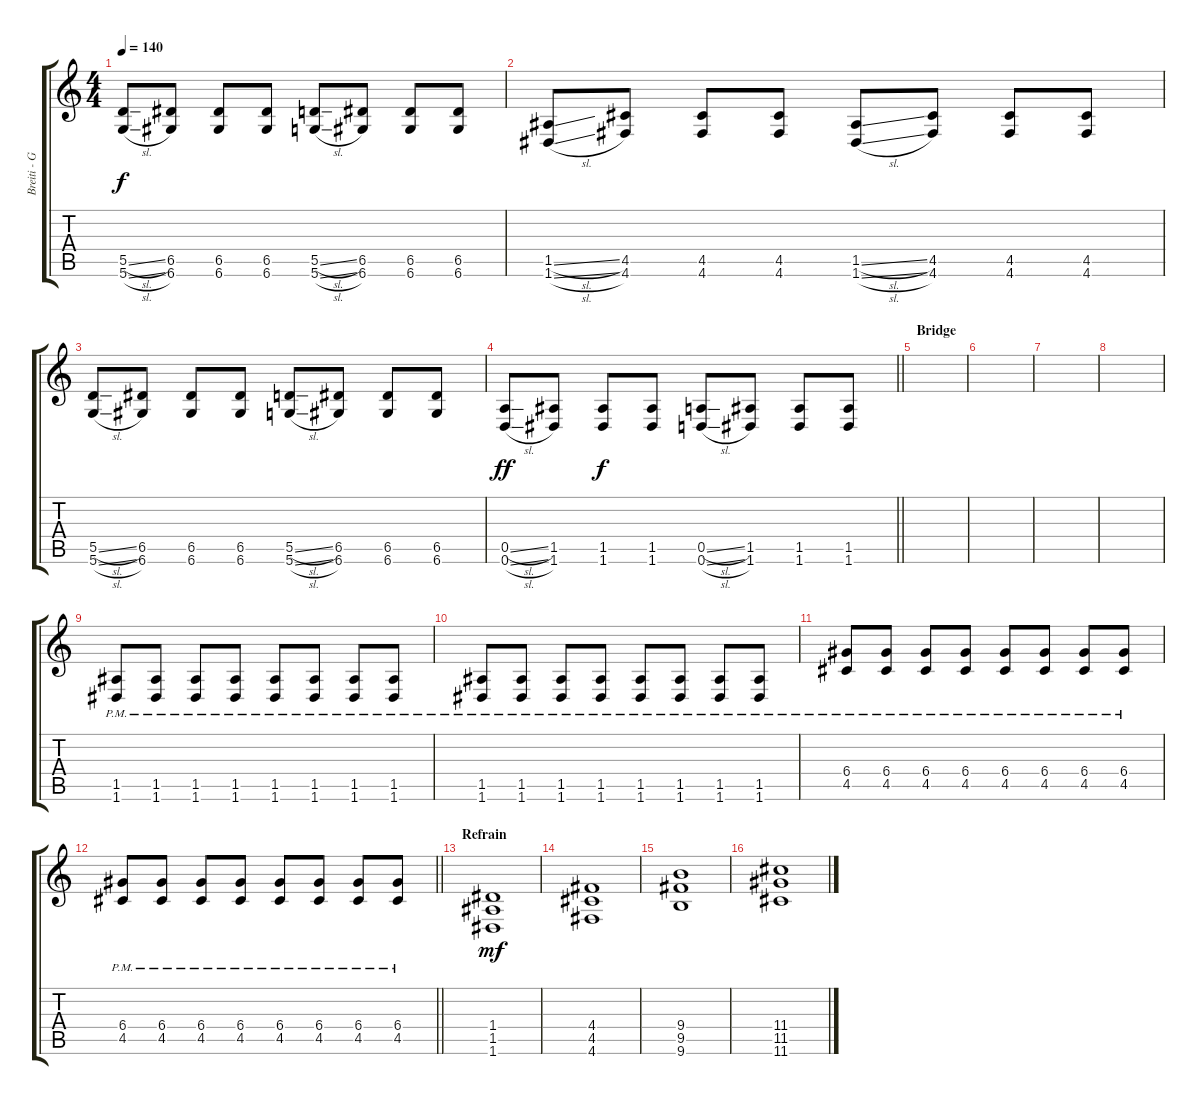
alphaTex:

\track ("Breiti - Guitar" "Breiti - G") {instrument overdrivenguitar}
\staff {score tabs}
\tuning (E4 B3 G3 D3 A2 D2) {hide}
\ts (4 4)
\tempo 140
\clef g2
\ks c
(5.5{sl} 5.6{sl}).8{dy f} (6.5 6.6).8 (6.5 6.6).8 (6.5 6.6).8 (5.5{sl} 5.6{sl}).8 (6.5 6.6).8 (6.5 6.6).8 (6.5 6.6).8 |
(1.5{sl} 1.6{sl}).8 (4.5 4.6).8 (4.5 4.6).8 (4.5 4.6).8 (1.5{sl} 1.6{sl}).8 (4.5 4.6).8 (4.5 4.6).8 (4.5 4.6).8 |
(5.5{sl} 5.6{sl}).8 (6.5 6.6).8 (6.5 6.6).8 (6.5 6.6).8 (5.5{sl} 5.6{sl}).8 (6.5 6.6).8 (6.5 6.6).8 (6.5 6.6).8 |
\barLineRight lightlight
(0.5{sl} 0.6{sl}).8{dy ff} (1.5 1.6).8 (1.5 1.6).8{dy f} (1.5 1.6).8 (0.5{sl} 0.6{sl}).8 (1.5 1.6).8 (1.5 1.6).8 (1.5 1.6).8 |
\section ("" "Bridge")
|
|
|
|
(1.5{pm} 1.6{pm}).8{instrument electricguitarmuted} (1.5{pm} 1.6{pm}).8 (1.5{pm} 1.6{pm}).8 (1.5{pm} 1.6{pm}).8 (1.5{pm} 1.6{pm}).8 (1.5{pm} 1.6{pm}).8 (1.5{pm} 1.6{pm}).8 (1.5{pm} 1.6{pm}).8 |
(1.5{pm} 1.6{pm}).8 (1.5{pm} 1.6{pm}).8 (1.5{pm} 1.6{pm}).8 (1.5{pm} 1.6{pm}).8 (1.5{pm} 1.6{pm}).8 (1.5{pm} 1.6{pm}).8 (1.5{pm} 1.6{pm}).8 (1.5{pm} 1.6{pm}).8 |
(6.4{pm} 4.5{pm}).8 (6.4{pm} 4.5{pm}).8 (6.4{pm} 4.5{pm}).8 (6.4{pm} 4.5{pm}).8 (6.4{pm} 4.5{pm}).8 (6.4{pm} 4.5{pm}).8 (6.4{pm} 4.5{pm}).8 (6.4{pm} 4.5{pm}).8 |
\barLineRight lightlight
(6.4{pm} 4.5{pm}).8 (6.4{pm} 4.5{pm}).8 (6.4{pm} 4.5{pm}).8 (6.4{pm} 4.5{pm}).8 (6.4{pm} 4.5{pm}).8 (6.4{pm} 4.5{pm}).8 (6.4{pm} 4.5{pm}).8 (6.4{pm} 4.5{pm}).8 |
\section ("" "Refrain")
(1.4 1.5 1.6).1{dy mf instrument overdrivenguitar} |
(4.4 4.5 4.6).1 |
(9.4 9.5 9.6).1 |
(11.4 11.5 11.6).1
